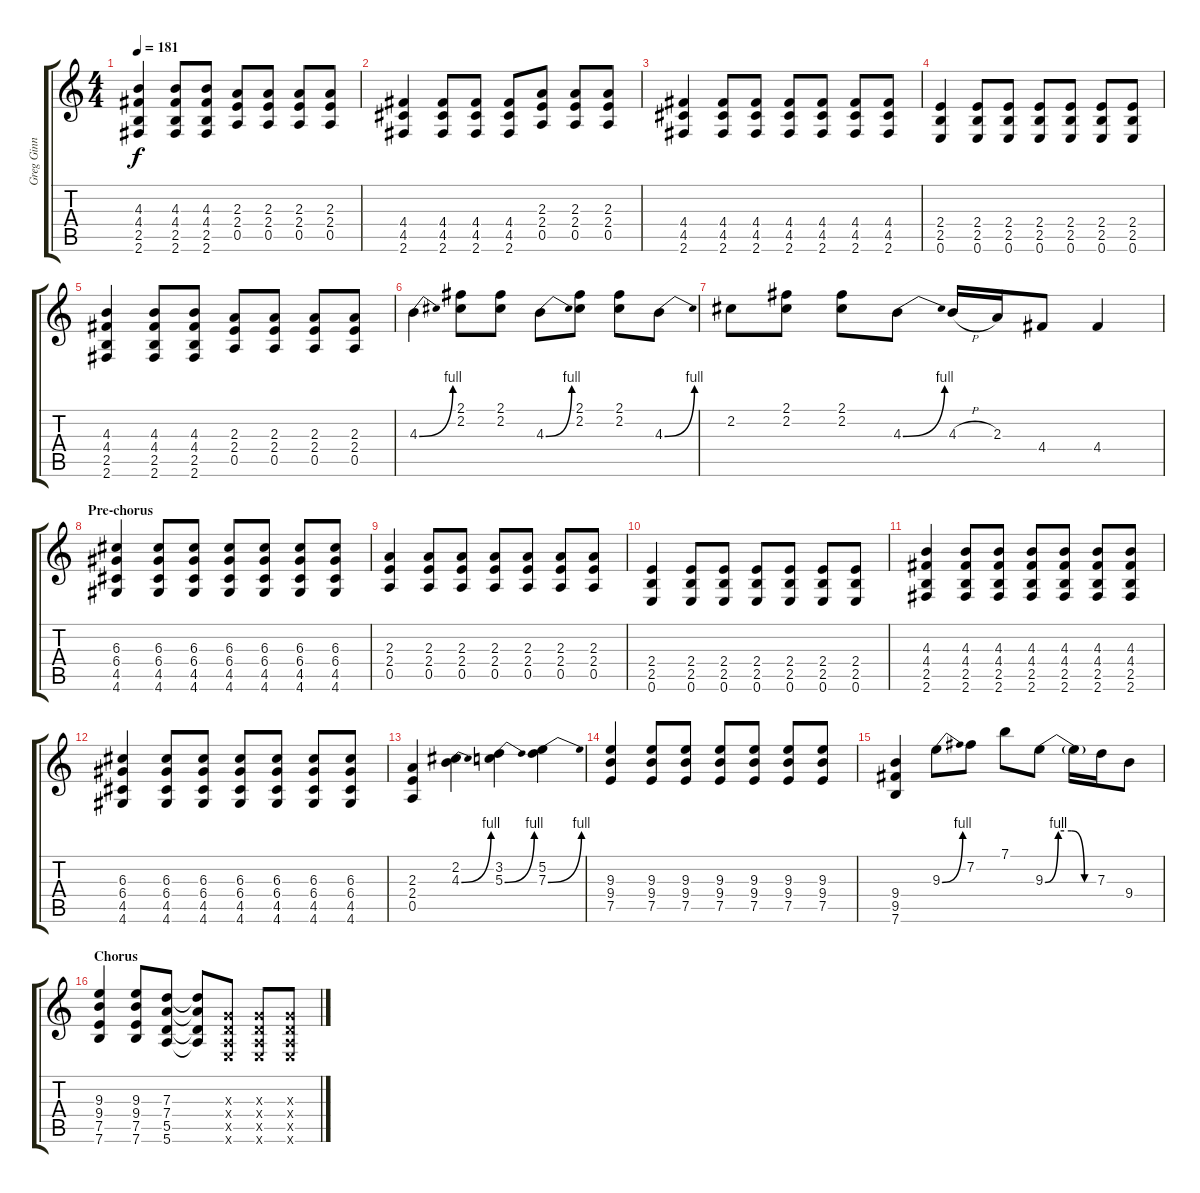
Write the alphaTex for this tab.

\track ("Greg Ginn - Guitar" "Greg Ginn ") {instrument distortionguitar}
\staff {score tabs}
\tuning (E4 B3 G3 D3 A2 E2) {hide}
\ts (4 4)
\tempo 181
\clef g2
\ks c
(4.3 4.4 2.5 2.6).4{dy f} (4.3 4.4 2.5 2.6).8 (4.3 4.4 2.5 2.6).8 (2.3 2.4 0.5).8 (2.3 2.4 0.5).8 (2.3 2.4 0.5).8 (2.3 2.4 0.5).8 |
(4.4 4.5 2.6).4 (4.4 4.5 2.6).8 (4.4 4.5 2.6).8 (4.4 4.5 2.6).8 (2.3 2.4 0.5).8 (2.3 2.4 0.5).8 (2.3 2.4 0.5).8 |
(4.4 4.5 2.6).4 (4.4 4.5 2.6).8 (4.4 4.5 2.6).8 (4.4 4.5 2.6).8 (4.4 4.5 2.6).8 (4.4 4.5 2.6).8 (4.4 4.5 2.6).8 |
(2.4 2.5 0.6).4 (2.4 2.5 0.6).8 (2.4 2.5 0.6).8 (2.4 2.5 0.6).8 (2.4 2.5 0.6).8 (2.4 2.5 0.6).8 (2.4 2.5 0.6).8 |
(4.3 4.4 2.5 2.6).4 (4.3 4.4 2.5 2.6).8 (4.3 4.4 2.5 2.6).8 (2.3 2.4 0.5).8 (2.3 2.4 0.5).8 (2.3 2.4 0.5).8 (2.3 2.4 0.5).8 |
4.3{be (bend 0 0 60 4)}.4 (2.1 2.2).8 (2.1 2.2).8 4.3{be (bend 0 0 60 4)}.8 (2.1 2.2).8 (2.1 2.2).8 4.3{be (bend 0 0 60 4)}.8 |
2.2.8 (2.1 2.2).8 (2.1 2.2).8 4.3{be (bend 0 0 60 4)}.8 4.3{h}.16 2.3.16 4.4.8 4.4.4 |
\section ("" "Pre-chorus")
(6.3 6.4 4.5 4.6).4 (6.3 6.4 4.5 4.6).8 (6.3 6.4 4.5 4.6).8 (6.3 6.4 4.5 4.6).8 (6.3 6.4 4.5 4.6).8 (6.3 6.4 4.5 4.6).8 (6.3 6.4 4.5 4.6).8 |
(2.3 2.4 0.5).4 (2.3 2.4 0.5).8 (2.3 2.4 0.5).8 (2.3 2.4 0.5).8 (2.3 2.4 0.5).8 (2.3 2.4 0.5).8 (2.3 2.4 0.5).8 |
(2.4 2.5 0.6).4 (2.4 2.5 0.6).8 (2.4 2.5 0.6).8 (2.4 2.5 0.6).8 (2.4 2.5 0.6).8 (2.4 2.5 0.6).8 (2.4 2.5 0.6).8 |
(4.3 4.4 2.5 2.6).4 (4.3 4.4 2.5 2.6).8 (4.3 4.4 2.5 2.6).8 (4.3 4.4 2.5 2.6).8 (4.3 4.4 2.5 2.6).8 (4.3 4.4 2.5 2.6).8 (4.3 4.4 2.5 2.6).8 |
(6.3 6.4 4.5 4.6).4 (6.3 6.4 4.5 4.6).8 (6.3 6.4 4.5 4.6).8 (6.3 6.4 4.5 4.6).8 (6.3 6.4 4.5 4.6).8 (6.3 6.4 4.5 4.6).8 (6.3 6.4 4.5 4.6).8 |
(2.3 2.4 0.5).4 (2.2 4.3{be (bend 0 0 60 4)}).4 (3.2 5.3{be (bend 0 0 60 4)}).4 (5.2 7.3{be (bend 0 0 60 4)}).4 |
(9.3 9.4 7.5).4 (9.3 9.4 7.5).8 (9.3 9.4 7.5).8 (9.3 9.4 7.5).8 (9.3 9.4 7.5).8 (9.3 9.4 7.5).8 (9.3 9.4 7.5).8 |
(9.4 9.5 7.6).4 9.3{be (bend 0 0 60 4)}.8 7.2.8 7.1.8 9.3{be (custom 0 0 15 4 30 4 45 0 60 0)}.8 9.3{t}.16 7.3.16 9.4.8 |
\section ("" "Chorus")
(9.3 9.4 7.5 7.6).4 (9.3 9.4 7.5 7.6).8 (7.3 7.4 5.5 5.6).8 (7.3{t} 7.4{t} 5.5{t} 5.6{t}).8 (0.3{x} 0.4{x} 0.5{x} 0.6{x}).8 (0.3{x} 0.4{x} 0.5{x} 0.6{x}).8 (0.3{x} 0.4{x} 0.5{x} 0.6{x}).8
